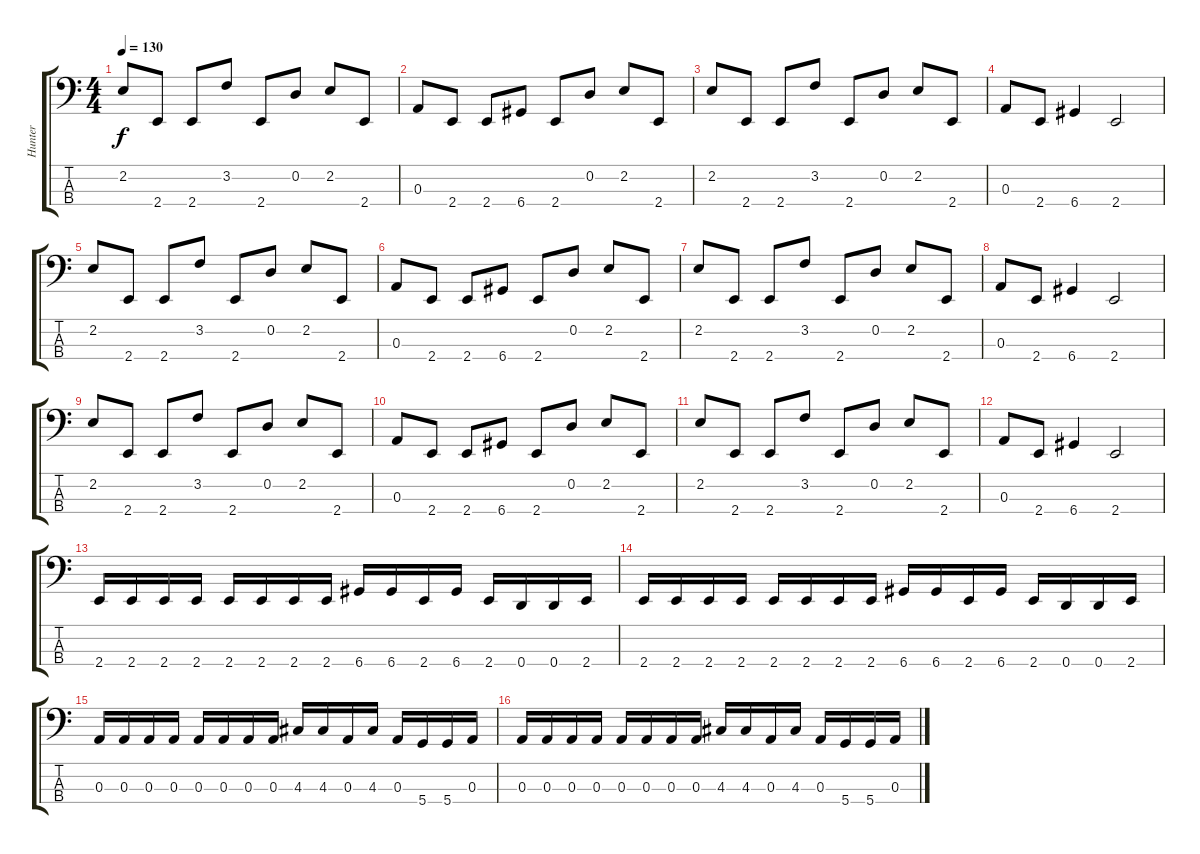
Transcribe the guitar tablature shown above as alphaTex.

\track ("Hunter" "Hunter") {instrument synthbass2}
\staff {score tabs}
\tuning (G2 D2 A1 D1) {hide}
\ts (4 4)
\tempo 130
\clef f4
\ks c
2.2.8{dy f} 2.4.8 2.4.8 3.2.8 2.4.8 0.2.8 2.2.8 2.4.8 |
0.3.8 2.4.8 2.4.8 6.4.8 2.4.8 0.2.8 2.2.8 2.4.8 |
2.2.8 2.4.8 2.4.8 3.2.8 2.4.8 0.2.8 2.2.8 2.4.8 |
0.3.8 2.4.8 6.4.4 2.4.2 |
2.2.8 2.4.8 2.4.8 3.2.8 2.4.8 0.2.8 2.2.8 2.4.8 |
0.3.8 2.4.8 2.4.8 6.4.8 2.4.8 0.2.8 2.2.8 2.4.8 |
2.2.8 2.4.8 2.4.8 3.2.8 2.4.8 0.2.8 2.2.8 2.4.8 |
0.3.8 2.4.8 6.4.4 2.4.2 |
2.2.8 2.4.8 2.4.8 3.2.8 2.4.8 0.2.8 2.2.8 2.4.8 |
0.3.8 2.4.8 2.4.8 6.4.8 2.4.8 0.2.8 2.2.8 2.4.8 |
2.2.8 2.4.8 2.4.8 3.2.8 2.4.8 0.2.8 2.2.8 2.4.8 |
0.3.8 2.4.8 6.4.4 2.4.2 |
2.4.16 2.4.16 2.4.16 2.4.16 2.4.16 2.4.16 2.4.16 2.4.16 6.4.16 6.4.16 2.4.16 6.4.16 2.4.16 0.4.16 0.4.16 2.4.16 |
2.4.16 2.4.16 2.4.16 2.4.16 2.4.16 2.4.16 2.4.16 2.4.16 6.4.16 6.4.16 2.4.16 6.4.16 2.4.16 0.4.16 0.4.16 2.4.16 |
0.3.16 0.3.16 0.3.16 0.3.16 0.3.16 0.3.16 0.3.16 0.3.16 4.3.16 4.3.16 0.3.16 4.3.16 0.3.16 5.4.16 5.4.16 0.3.16 |
0.3.16 0.3.16 0.3.16 0.3.16 0.3.16 0.3.16 0.3.16 0.3.16 4.3.16 4.3.16 0.3.16 4.3.16 0.3.16 5.4.16 5.4.16 0.3.16
